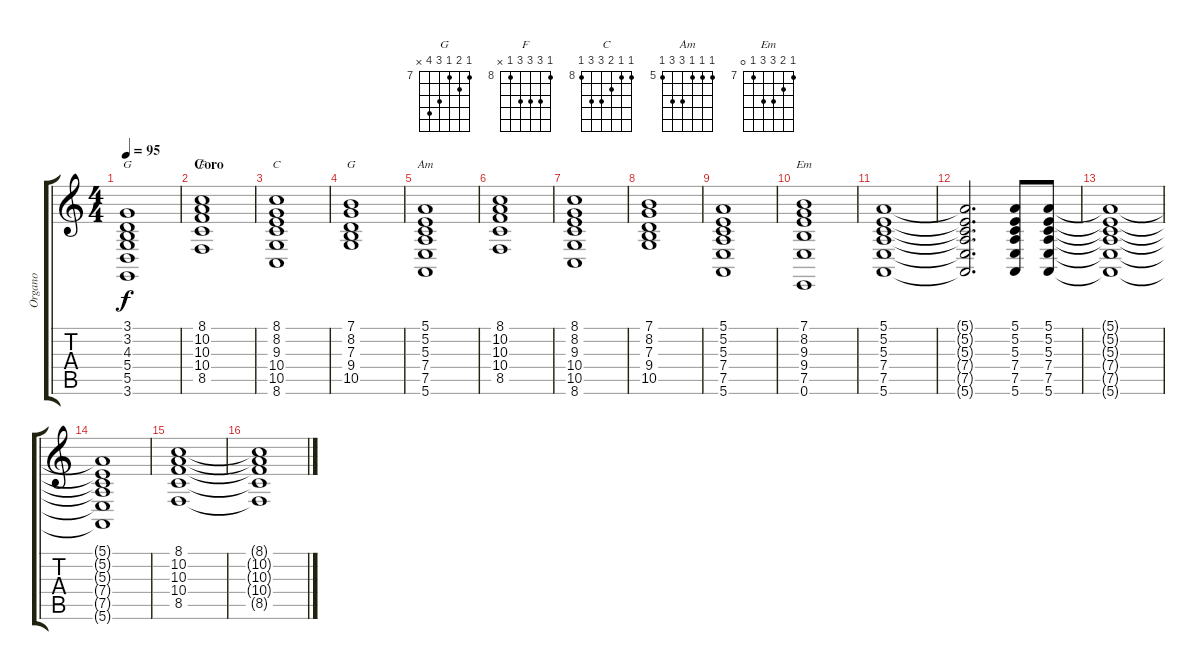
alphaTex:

\track ("Organo" "Organo") {instrument percussiveorgan}
\staff {score tabs}
\tuning (E4 B3 G3 D3 A2 E2) {hide}
\chord ("G" 3 3 4 5 5 3)
\chord ("F" 8 10 10 10 8 x) {firstfret 8}
\chord ("C" 8 8 9 10 10 8) {firstfret 8}
\chord ("G" 7 8 7 9 10 x) {firstfret 7}
\chord ("Am" 5 5 5 7 7 5) {firstfret 5}
\chord ("Em" 7 8 9 9 7 0) {firstfret 7}
\ts (4 4)
\tempo 95
\clef g2
\ks c
(3.1 3.2 4.3 5.4 5.5 3.6).1{ch "G" dy f} |
\section ("" "Coro")
(8.1 10.2 10.3 10.4 8.5).1{ch "F"} |
(8.1 8.2 9.3 10.4 10.5 8.6).1{ch "C"} |
(7.1 8.2 7.3 9.4 10.5).1{ch "G"} |
(5.1 5.2 5.3 7.4 7.5 5.6).1{ch "Am"} |
(8.1 10.2 10.3 10.4 8.5).1 |
(8.1 8.2 9.3 10.4 10.5 8.6).1 |
(7.1 8.2 7.3 9.4 10.5).1 |
(5.1 5.2 5.3 7.4 7.5 5.6).1 |
(7.1 8.2 9.3 9.4 7.5 0.6).1{ch "Em"} |
\section ("" "")
(5.1 5.2 5.3 7.4 7.5 5.6).1 |
(5.1{t} 5.2{t} 5.3{t} 7.4{t} 7.5{t} 5.6{t}).2{d} (5.1 5.2 5.3 7.4 7.5 5.6).8 (5.1 5.2 5.3 7.4 7.5 5.6).8 |
(5.1{t} 5.2{t} 5.3{t} 7.4{t} 7.5{t} 5.6{t}).1 |
(5.1{t} 5.2{t} 5.3{t} 7.4{t} 7.5{t} 5.6{t}).1 |
(8.1 10.2 10.3 10.4 8.5).1 |
(8.1{t} 10.2{t} 10.3{t} 10.4{t} 8.5{t}).1
